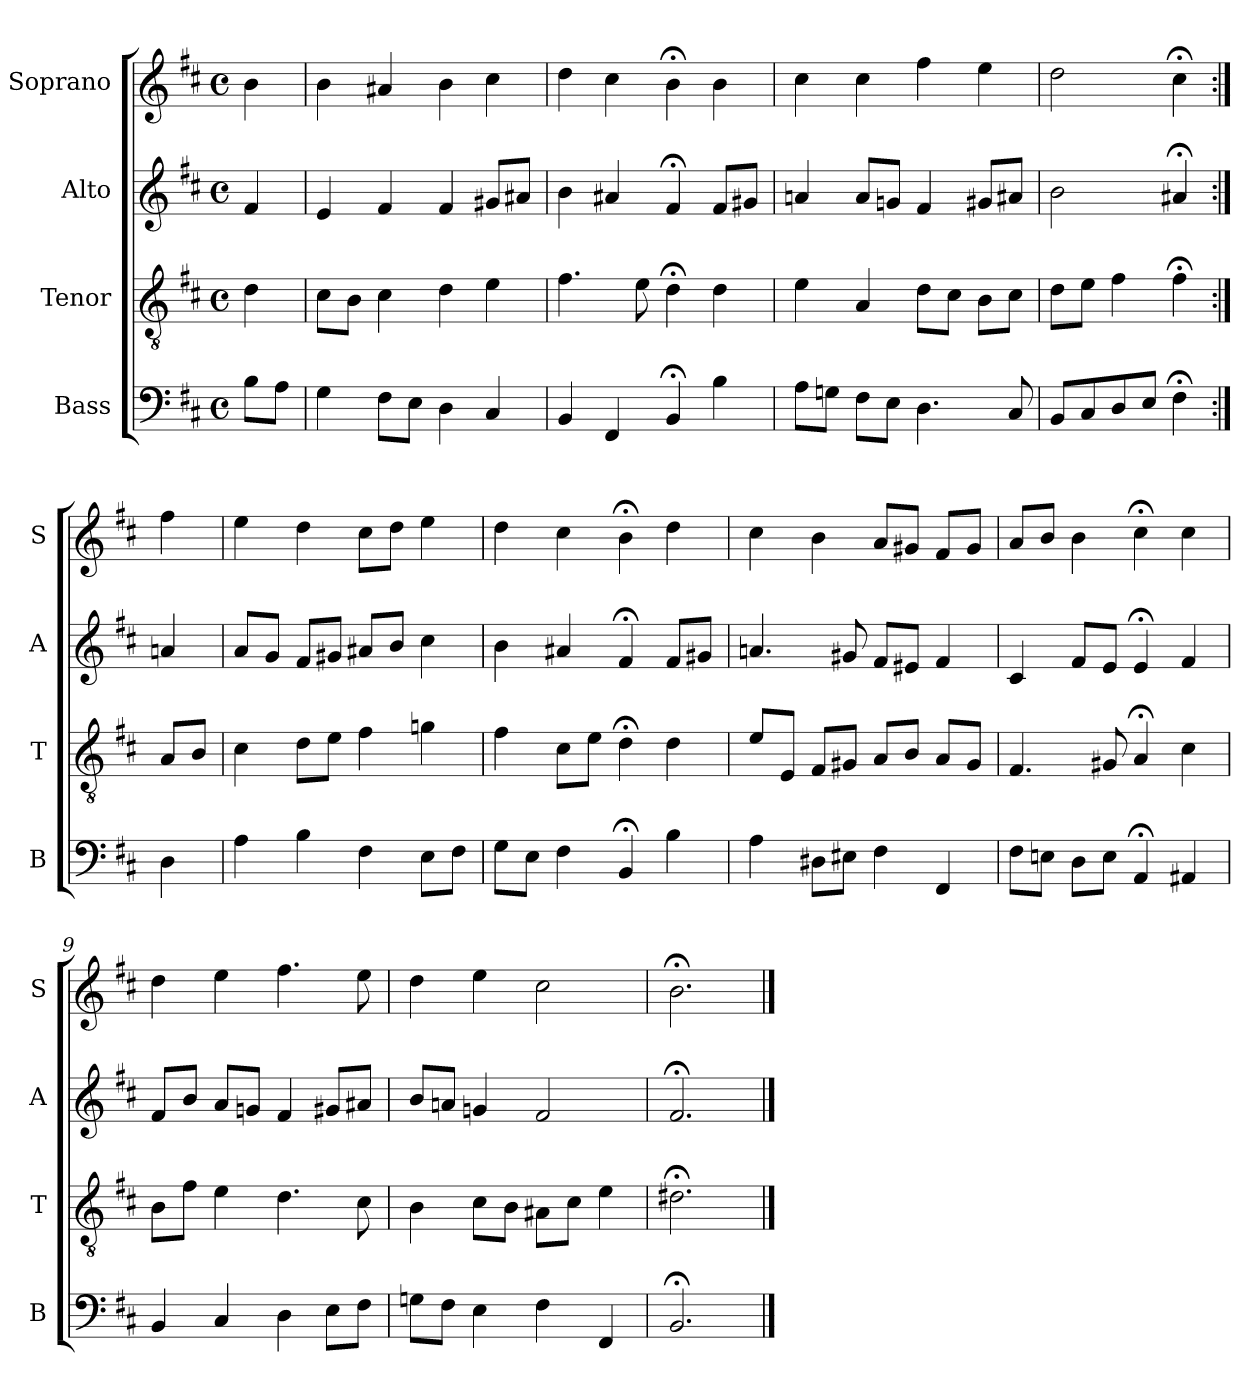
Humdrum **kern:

**kern	**kern	**kern	**kern
*part4	*part3	*part2	*part1
*staff4	*staff3	*staff2	*staff1
*I"Bass	*I"Tenor	*I"Alto	*I"Soprano
*I'B	*I'T	*I'A	*I'S
*clefF4	*clefGv2	*clefG2	*clefG2
*k[f#c#]	*k[f#c#]	*k[f#c#]	*k[f#c#]
*b:	*b:	*b:	*b:
*M4/4	*M4/4	*M4/4	*M4/4
*met(c)	*met(c)	*met(c)	*met(c)
*MM100	*MM100	*MM100	*MM100
=	=	=	=
8BL	4d	4f#	4b
8AJ	.	.	.
=1	=1	=1	=1
4G	8c#L	4e	4b
.	8BJ	.	.
8F#L	4c#	4f#	4a#X
8EJ	.	.	.
4D	4d	4f#	4b
4C#	4e	8g#XL	4cc#
.	.	8a#XJ	.
=2	=2	=2	=2
4BB	4.f#	4b	4dd
4FF#	.	4a#X	4cc#
.	8e	.	.
4BB;<	4d;<	4f#;<	4b;<
4B	4d	8f#L	4b
.	.	8g#XJ	.
=3	=3	=3	=3
8AL	4e	4an	4cc#
8GnJ	.	.	.
8F#L	4A	8aL	4cc#
8EJ	.	8gnJ	.
4.D	8dL	4f#	4ff#
.	8c#J	.	.
.	8BL	8g#XL	4ee
8C#	8c#J	8a#XJ	.
=4	=4	=4	=4
8BBL	8dL	2b	2dd
8C#	8eJ	.	.
8D	4f#	.	.
8EJ	.	.	.
4F#;<	4f#;<	4a#X;<	4cc#;<
=:|!	=:|!	=:|!	=:|!
4D	8AL	4an	4ff#
.	8BJ	.	.
=5	=5	=5	=5
4A	4c#	8aL	4ee
.	.	8gJ	.
4B	8dL	8f#L	4dd
.	8eJ	8g#XJ	.
4F#	4f#	8a#XL	8cc#L
.	.	8bJ	8ddJ
8EL	4gn	4cc#	4ee
8F#J	.	.	.
=6	=6	=6	=6
8GL	4f#	4b	4dd
8EJ	.	.	.
4F#	8c#L	4a#X	4cc#
.	8eJ	.	.
4BB;<	4d;<	4f#;<	4b;<
4B	4d	8f#L	4dd
.	.	8g#XJ	.
=7	=7	=7	=7
4A	8eL	4.an	4cc#
.	8EJ	.	.
8D#XL	8F#L	.	4b
8E#XJ	8G#XJ	8g#X	.
4F#	8AL	8f#L	8aL
.	8BJ	8e#XJ	8g#XJ
4FF#	8AL	4f#	8f#L
.	8G#J	.	8g#J
=8	=8	=8	=8
8F#L	4.F#	4c#	8aL
8EnJ	.	.	8bJ
8DL	.	8f#L	4b
8EJ	8G#X	8eJ	.
4AA;<	4A;<	4e;<	4cc#;<
4AA#X	4c#	4f#	4cc#
=9	=9	=9	=9
4BB	8BL	8f#L	4dd
.	8f#J	8bJ	.
4C#	4e	8aL	4ee
.	.	8gnJ	.
4D	4.d	4f#	4.ff#
8EL	.	8g#XL	.
8F#J	8c#	8a#XJ	8ee
=10	=10	=10	=10
8GnL	4B	8bL	4dd
8F#J	.	8anJ	.
4E	8c#L	4gn	4ee
.	8BJ	.	.
4F#	8A#XL	2f#	2cc#
.	8c#J	.	.
4FF#	4e	.	.
=11	=11	=11	=11
2.BB;<	2.d#X;<	2.f#;<	2.b;<
==	==	==	==
*-	*-	*-	*-
